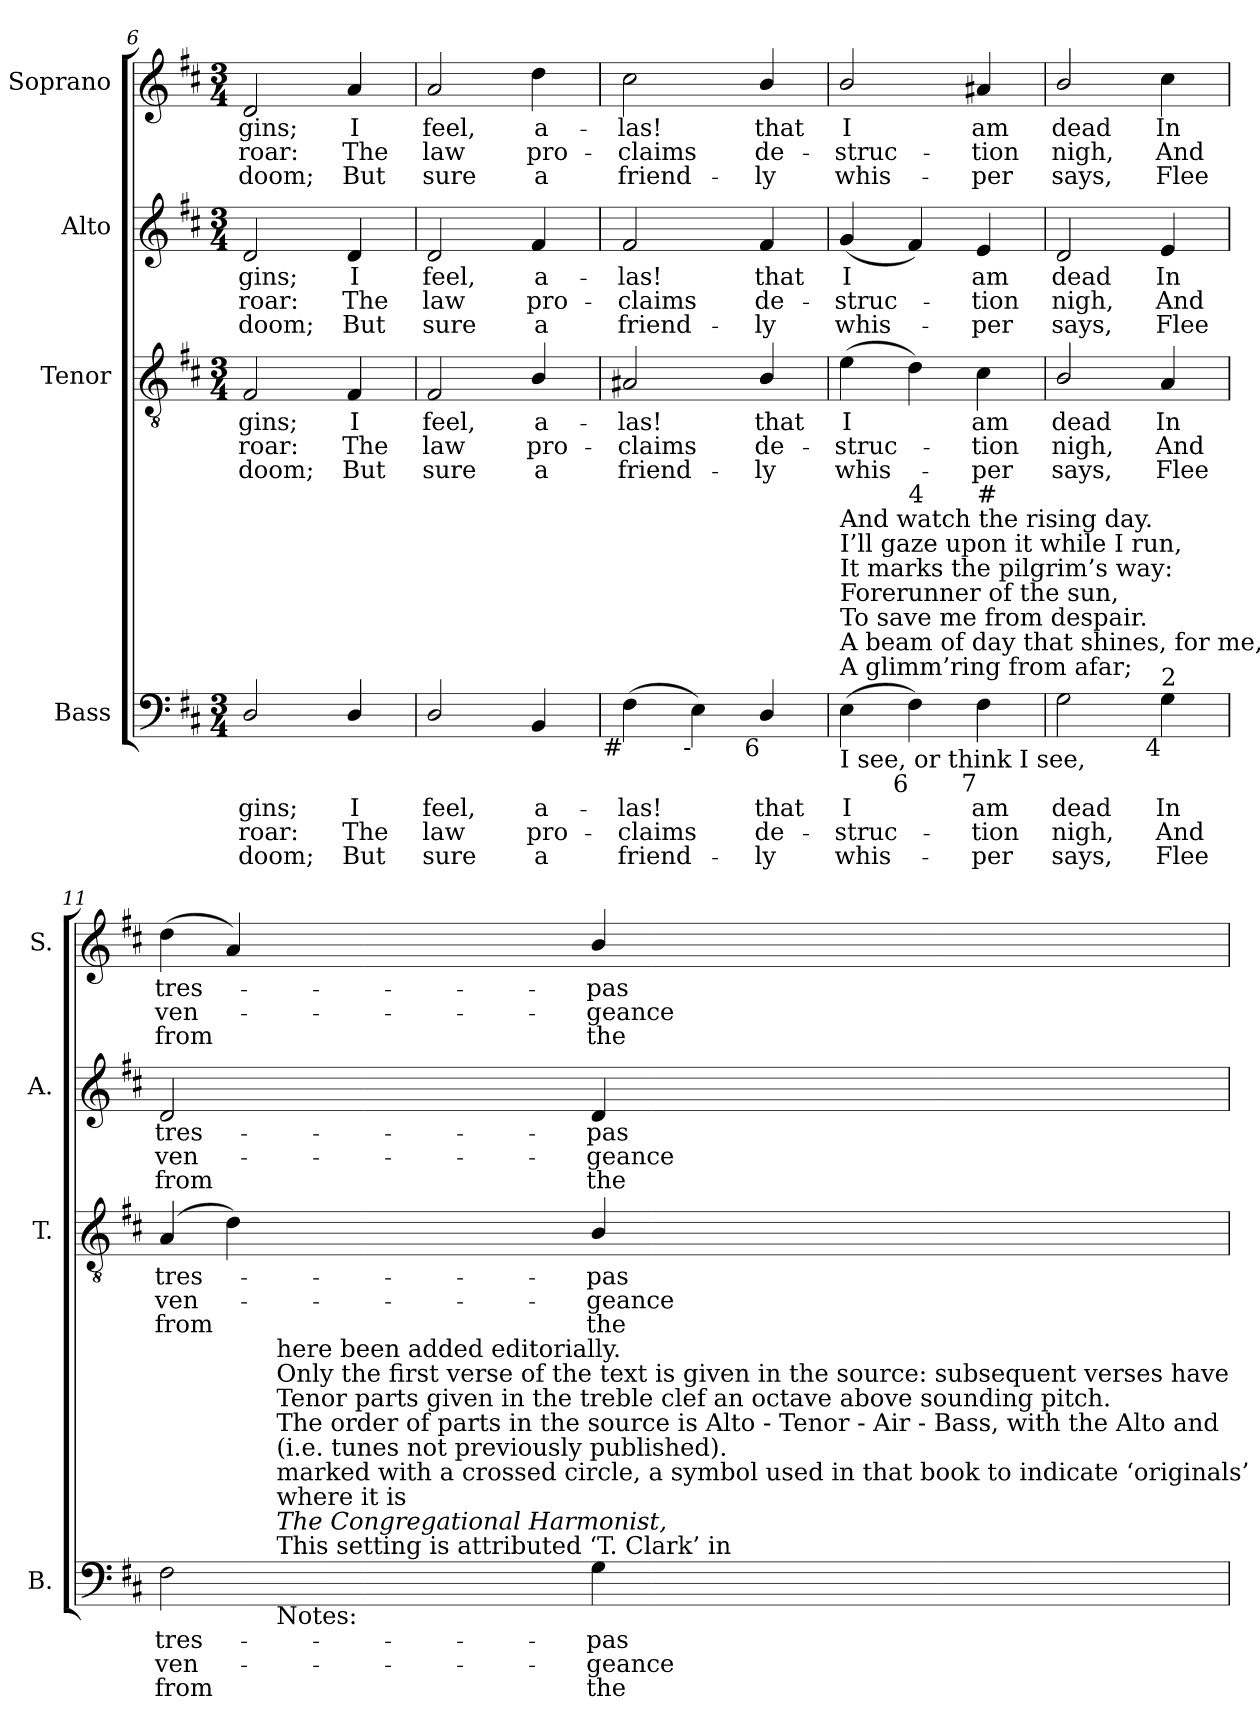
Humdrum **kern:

**kern	**text	**text	**text	**kern	**text	**text	**text	**kern	**text	**text	**text	**kern	**text	**text	**text
*part4	*part4	*part4	*part4	*part3	*part3	*part3	*part3	*part2	*part2	*part2	*part2	*part1	*part1	*part1	*part1
*staff4	*staff4	*staff4	*staff4	*staff3	*staff3	*staff3	*staff3	*staff2	*staff2	*staff2	*staff2	*staff1	*staff1	*staff1	*staff1
*I"Bass	*	*	*	*I"Tenor	*	*	*	*I"Alto	*	*	*	*I"Soprano	*	*	*
*I'B.	*	*	*	*I'T.	*	*	*	*I'A.	*	*	*	*I'S.	*	*	*
*clefF4	*	*	*	*clefGv2	*	*	*	*clefG2	*	*	*	*clefG2	*	*	*
*	*	*	*	*ITrd7c12	*	*	*	*	*	*	*	*	*	*	*
*k[f#c#]	*	*	*	*k[f#c#]	*	*	*	*k[f#c#]	*	*	*	*k[f#c#]	*	*	*
*D:	*	*	*	*D:	*	*	*	*D:	*	*	*	*D:	*	*	*
*M3/4	*	*	*	*M3/4	*	*	*	*M3/4	*	*	*	*M3/4	*	*	*
=6	=6	=6	=6	=6	=6	=6	=6	=6	=6	=6	=6	=6	=6	=6	=6
!	!LO:LY:b:color=#000000	!LO:LY:b:color=#000000	!LO:LY:b:color=#000000	!	!	!	!	!	!	!	!	!	!	!	!
!	!	!	!	!	!LO:LY:b:color=#000000	!LO:LY:b:color=#000000	!LO:LY:b:color=#000000	!	!	!	!	!	!	!	!
!	!	!	!	!	!	!	!	!	!LO:LY:b:color=#000000	!LO:LY:b:color=#000000	!LO:LY:b:color=#000000	!	!	!	!
!	!	!	!	!	!	!	!	!	!	!	!	!	!LO:LY:b:color=#000000	!LO:LY:b:color=#000000	!LO:LY:b:color=#000000
2Di/	-gins;	roar:	doom;	2FF#i/	-gins;	roar:	doom;	2di/	-gins;	roar:	doom;	2di/	-gins;	roar:	doom;
!	!LO:LY:b:color=#000000	!LO:LY:b:color=#000000	!LO:LY:b:color=#000000	!	!	!	!	!	!	!	!	!	!	!	!
!	!	!	!	!	!LO:LY:b:color=#000000	!LO:LY:b:color=#000000	!LO:LY:b:color=#000000	!	!	!	!	!	!	!	!
!	!	!	!	!	!	!	!	!	!LO:LY:b:color=#000000	!LO:LY:b:color=#000000	!LO:LY:b:color=#000000	!	!	!	!
!	!	!	!	!	!	!	!	!	!	!	!	!	!LO:LY:b:color=#000000	!LO:LY:b:color=#000000	!LO:LY:b:color=#000000
4Di/	I	The	But	4FF#i/	I	The	But	4di/	I	The	But	4ai/	I	The	But
=7	=7	=7	=7	=7	=7	=7	=7	=7	=7	=7	=7	=7	=7	=7	=7
!	!LO:LY:b:color=#000000	!LO:LY:b:color=#000000	!LO:LY:b:color=#000000	!	!	!	!	!	!	!	!	!	!	!	!
!	!	!	!	!	!LO:LY:b:color=#000000	!LO:LY:b:color=#000000	!LO:LY:b:color=#000000	!	!	!	!	!	!	!	!
!	!	!	!	!	!	!	!	!	!LO:LY:b:color=#000000	!LO:LY:b:color=#000000	!LO:LY:b:color=#000000	!	!	!	!
!	!	!	!	!	!	!	!	!	!	!	!	!	!LO:LY:b:color=#000000	!LO:LY:b:color=#000000	!LO:LY:b:color=#000000
2Di/	feel,	law	sure	2FF#i/	feel,	law	sure	2di/	feel,	law	sure	2ai/	feel,	law	sure
!	!LO:LY:b:color=#000000	!LO:LY:b:color=#000000	!LO:LY:b:color=#000000	!	!	!	!	!	!	!	!	!	!	!	!
!	!	!	!	!	!LO:LY:b:color=#000000	!LO:LY:b:color=#000000	!LO:LY:b:color=#000000	!	!	!	!	!	!	!	!
!	!	!	!	!	!	!	!	!	!LO:LY:b:color=#000000	!LO:LY:b:color=#000000	!LO:LY:b:color=#000000	!	!	!	!
!	!	!	!	!	!	!	!	!	!	!	!	!	!LO:LY:b:color=#000000	!LO:LY:b:color=#000000	!LO:LY:b:color=#000000
4BBi/	a-	pro-	a	4BBi/	a-	pro-	a	4f#i/	a-	pro-	a	4ddi\	a-	pro-	a
=8	=8	=8	=8	=8	=8	=8	=8	=8	=8	=8	=8	=8	=8	=8	=8
!	!LO:LY:b:color=#000000	!LO:LY:b:color=#000000	!LO:LY:b:color=#000000	!	!	!	!	!	!	!	!	!	!	!	!
!	!	!	!	!	!LO:LY:b:color=#000000	!LO:LY:b:color=#000000	!LO:LY:b:color=#000000	!	!	!	!	!	!	!	!
!	!	!	!	!	!	!	!	!	!LO:LY:b:color=#000000	!LO:LY:b:color=#000000	!LO:LY:b:color=#000000	!	!	!	!
!LO:TX:b:rj:t=#	!	!	!	!	!	!	!	!	!	!	!	!	!	!	!
!	!	!	!	!	!	!	!	!	!	!	!	!	!LO:LY:b:color=#000000	!LO:LY:b:color=#000000	!LO:LY:b:color=#000000
(4F#i\	-las!	-claims	friend-	2AA#Xi/	-las!	-claims	friend-	2f#i/	-las!	-claims	friend-	2cc#i\	-las!	-claims	friend-
!LO:TX:b:rj:t=-	!	!	!	!	!	!	!	!	!	!	!	!	!	!	!
4Ei\)	.	.	.	.	.	.	.	.	.	.	.	.	.	.	.
!	!LO:LY:b:color=#000000	!LO:LY:b:color=#000000	!LO:LY:b:color=#000000	!	!	!	!	!	!	!	!	!	!	!	!
!	!	!	!	!	!LO:LY:b:color=#000000	!LO:LY:b:color=#000000	!LO:LY:b:color=#000000	!	!	!	!	!	!	!	!
!	!	!	!	!	!	!	!	!	!LO:LY:b:color=#000000	!LO:LY:b:color=#000000	!LO:LY:b:color=#000000	!	!	!	!
!LO:TX:b:rj:t=6	!	!	!	!	!	!	!	!	!	!	!	!	!	!	!
!	!	!	!	!	!	!	!	!	!	!	!	!	!LO:LY:b:color=#000000	!LO:LY:b:color=#000000	!LO:LY:b:color=#000000
4Di/	that	de-	-ly	4BBi/	that	de-	-ly	4f#i/	that	de-	-ly	4bi/	that	de-	-ly
!!LO:LB:g=z
=9	=9	=9	=9	=9	=9	=9	=9	=9	=9	=9	=9	=9	=9	=9	=9
!	!LO:LY:b:color=#000000	!LO:LY:b:color=#000000	!LO:LY:b:color=#000000	!	!	!	!	!	!	!	!	!	!	!	!
!	!	!	!	!	!LO:LY:b:color=#000000	!LO:LY:b:color=#000000	!LO:LY:b:color=#000000	!	!	!	!	!	!	!	!
!	!	!	!	!	!	!	!	!	!LO:LY:b:color=#000000	!LO:LY:b:color=#000000	!LO:LY:b:color=#000000	!	!	!	!
!LO:TX:b:t=I see, or think I see,	!	!	!	!	!	!	!	!	!	!	!	!	!	!	!
!LO:TX:t=A glimm’ring from afar;	!	!	!	!	!	!	!	!	!	!	!	!	!	!	!
!LO:TX:t=A beam of day that shines, for me,	!	!	!	!	!	!	!	!	!	!	!	!	!	!	!
!LO:TX:t=To save me from despair.	!	!	!	!	!	!	!	!	!	!	!	!	!	!	!
!LO:TX:t=Forerunner of the sun,	!	!	!	!	!	!	!	!	!	!	!	!	!	!	!
!LO:TX:t=It marks the pilgrim’s way&colon;	!	!	!	!	!	!	!	!	!	!	!	!	!	!	!
!LO:TX:t=I’ll gaze upon it while I run,	!	!	!	!	!	!	!	!	!	!	!	!	!	!	!
!LO:TX:t=And watch the rising day.	!	!	!	!	!	!	!	!	!	!	!	!	!	!	!
!	!	!	!	!	!	!	!	!	!	!	!	!	!LO:LY:b:color=#000000	!LO:LY:b:color=#000000	!LO:LY:b:color=#000000
(4Ei\	I	-struc-	whis-	(4Ei\	I	-struc-	whis-	(4gi/	I	-struc-	whis-	2bi/	I	-struc-	whis-
!LO:TX:b:rj:t=6	!	!	!	!	!	!	!	!	!	!	!	!	!	!	!
!LO:TX:t=4	!	!	!	!	!	!	!	!	!	!	!	!	!	!	!
4F#i\)	.	.	.	4Di\)	.	.	.	4f#i/)	.	.	.	.	.	.	.
!	!LO:LY:b:color=#000000	!LO:LY:b:color=#000000	!LO:LY:b:color=#000000	!	!	!	!	!	!	!	!	!	!	!	!
!	!	!	!	!	!LO:LY:b:color=#000000	!LO:LY:b:color=#000000	!LO:LY:b:color=#000000	!	!	!	!	!	!	!	!
!	!	!	!	!	!	!	!	!	!LO:LY:b:color=#000000	!LO:LY:b:color=#000000	!LO:LY:b:color=#000000	!	!	!	!
!LO:TX:b:rj:t=7	!	!	!	!	!	!	!	!	!	!	!	!	!	!	!
!LO:TX:t=#	!	!	!	!	!	!	!	!	!	!	!	!	!	!	!
!	!	!	!	!	!	!	!	!	!	!	!	!	!LO:LY:b:color=#000000	!LO:LY:b:color=#000000	!LO:LY:b:color=#000000
4F#i\	am	-tion	-per	4C#i\	am	-tion	-per	4ei/	am	-tion	-per	4a#Xi/	am	-tion	-per
=10	=10	=10	=10	=10	=10	=10	=10	=10	=10	=10	=10	=10	=10	=10	=10
!	!LO:LY:b:color=#000000	!LO:LY:b:color=#000000	!LO:LY:b:color=#000000	!	!	!	!	!	!	!	!	!	!	!	!
!	!	!	!	!	!LO:LY:b:color=#000000	!LO:LY:b:color=#000000	!LO:LY:b:color=#000000	!	!	!	!	!	!	!	!
!	!	!	!	!	!	!	!	!	!LO:LY:b:color=#000000	!LO:LY:b:color=#000000	!LO:LY:b:color=#000000	!	!	!	!
!	!	!	!	!	!	!	!	!	!	!	!	!	!LO:LY:b:color=#000000	!LO:LY:b:color=#000000	!LO:LY:b:color=#000000
2Gi\	dead	nigh,	says,	2BBi/	dead	nigh,	says,	2di/	dead	nigh,	says,	2bi/	dead	nigh,	says,
!	!LO:LY:b:color=#000000	!LO:LY:b:color=#000000	!LO:LY:b:color=#000000	!	!	!	!	!	!	!	!	!	!	!	!
!	!	!	!	!	!LO:LY:b:color=#000000	!LO:LY:b:color=#000000	!LO:LY:b:color=#000000	!	!	!	!	!	!	!	!
!	!	!	!	!	!	!	!	!	!LO:LY:b:color=#000000	!LO:LY:b:color=#000000	!LO:LY:b:color=#000000	!	!	!	!
!LO:TX:b:rj:t=4	!	!	!	!	!	!	!	!	!	!	!	!	!	!	!
!LO:TX:t=2	!	!	!	!	!	!	!	!	!	!	!	!	!	!	!
!	!	!	!	!	!	!	!	!	!	!	!	!	!LO:LY:b:color=#000000	!LO:LY:b:color=#000000	!LO:LY:b:color=#000000
4Gi\	In	And	Flee	4AAi/	In	And	Flee	4ei/	In	And	Flee	4cc#i\	In	And	Flee
=11	=11	=11	=11	=11	=11	=11	=11	=11	=11	=11	=11	=11	=11	=11	=11
!	!LO:LY:b:color=#000000	!LO:LY:b:color=#000000	!LO:LY:b:color=#000000	!	!	!	!	!	!	!	!	!	!	!	!
!	!	!	!	!	!LO:LY:b:color=#000000	!LO:LY:b:color=#000000	!LO:LY:b:color=#000000	!	!	!	!	!	!	!	!
!	!	!	!	!	!	!	!	!	!LO:LY:b:color=#000000	!LO:LY:b:color=#000000	!LO:LY:b:color=#000000	!	!	!	!
!LO:TX:b:rj:t=6	!	!	!	!	!	!	!	!	!	!	!	!	!	!	!
!	!	!	!	!	!	!	!	!	!	!	!	!	!LO:LY:b:color=#000000	!LO:LY:b:color=#000000	!LO:LY:b:color=#000000
*^	*	*	*	*	*	*	*	*	*	*	*	*	*	*	*
2F#i\	4ryy	tres-	ven-	from	(4AAi/	tres-	ven-	from	2di/	tres-	ven-	from	(4ddi\	tres-	ven-	from
.	16ryy	.	.	.	4Di\)	.	.	.	.	.	.	.	4ai/)	.	.	.
.	32ryy	.	.	.	.	.	.	.	.	.	.	.	.	.	.	.
.	512ryy	.	.	.	.	.	.	.	.	.	.	.	.	.	.	.
!	!LO:TX:b:t=Notes&colon;	!	!	!	!	!	!	!	!	!	!	!	!	!	!	!
!	!LO:TX:t=This setting is attributed ‘T. Clark’ in	!	!	!	!	!	!	!	!	!	!	!	!	!	!	!
!	!LO:TX:i:t=The Congregational Harmonist,	!	!	!	!	!	!	!	!	!	!	!	!	!	!	!
!	!LO:TX:t=where it is	!	!	!	!	!	!	!	!	!	!	!	!	!	!	!
!	!LO:TX:t=marked with a crossed circle, a symbol used in that book to indicate ‘originals’	!	!	!	!	!	!	!	!	!	!	!	!	!	!	!
!	!LO:TX:t=(i.e. tunes not previously published).	!	!	!	!	!	!	!	!	!	!	!	!	!	!	!
!	!LO:TX:t=The order of parts in the source is Alto - Tenor - Air - Bass, with the Alto and	!	!	!	!	!	!	!	!	!	!	!	!	!	!	!
!	!LO:TX:t=Tenor parts given in the treble clef an octave above sounding pitch.	!	!	!	!	!	!	!	!	!	!	!	!	!	!	!
!	!LO:TX:t=Only the first verse of the text is given in the source&colon; subsequent verses have	!	!	!	!	!	!	!	!	!	!	!	!	!	!	!
!	!LO:TX:t=here been added editorially.	!	!	!	!	!	!	!	!	!	!	!	!	!	!	!
.	4ryy	.	.	.	.	.	.	.	.	.	.	.	.	.	.	.
!	!	!LO:LY:b:color=#000000	!LO:LY:b:color=#000000	!LO:LY:b:color=#000000	!	!	!	!	!	!	!	!	!	!	!	!
!	!	!	!	!	!	!LO:LY:b:color=#000000	!LO:LY:b:color=#000000	!LO:LY:b:color=#000000	!	!	!	!	!	!	!	!
!	!	!	!	!	!	!	!	!	!	!LO:LY:b:color=#000000	!LO:LY:b:color=#000000	!LO:LY:b:color=#000000	!	!	!	!
!	!	!	!	!	!	!	!	!	!	!	!	!	!	!LO:LY:b:color=#000000	!LO:LY:b:color=#000000	!LO:LY:b:color=#000000
4Gi\	.	-pas-	-geance	the	4BBi/	-pas-	-geance	the	4di/	-pas-	-geance	the	4bi/	-pas-	-geance	the
.	8ryy	.	.	.	.	.	.	.	.	.	.	.	.	.	.	.
.	64...ryy	.	.	.	.	.	.	.	.	.	.	.	.	.	.	.
*v	*v	*	*	*	*	*	*	*	*	*	*	*	*	*	*	*
=	=	=	=	=	=	=	=	=	=	=	=	=	=	=	=
*-	*-	*-	*-	*-	*-	*-	*-	*-	*-	*-	*-	*-	*-	*-	*-
